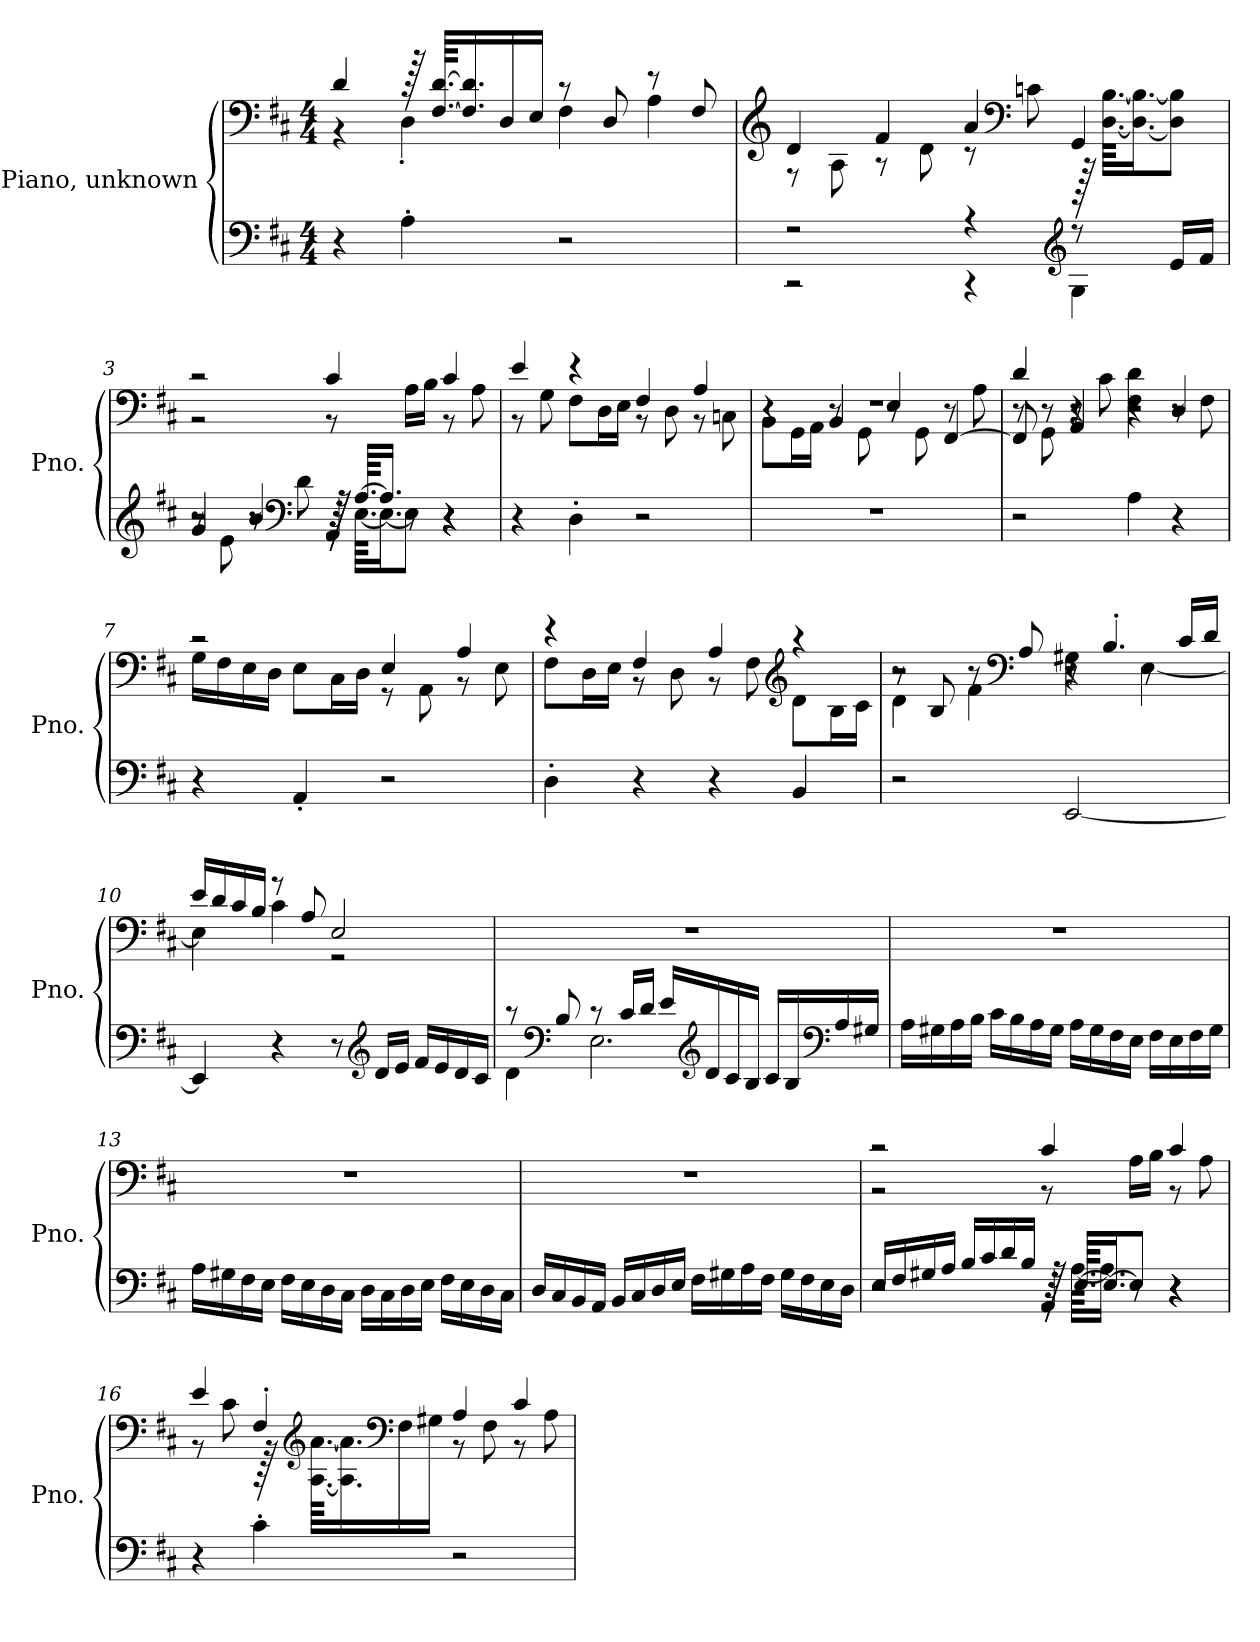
**kern	**kern
*part1	*part1
*staff2	*staff1
*I"Piano, unknown	*
*I'Pno.	*
*clefF4	*clefF4
*k[f#c#]	*k[f#c#]
*M4/4	*M4/4
*MM120	*MM120
=1	=1
*	*^
4r	4d/	4r
4A'\	128r	4D'\
.	[64.F#/ [64.d/KKLL	.
.	16.F#/] 16.d/]	.
.	16D/	.
.	16E/JJ	.
2r	8r	4F#\
.	8D/	.
.	8r	4A\
.	8F#/	.
=2	=2	=2
*	*clefG2	*
*^	*	*
2r	2r	4d/	8r
.	.	.	8A\
.	.	4f#/	8r
.	.	.	8d\
4r	4r	4a/	8r
*	*	*clefF4	*
.	.	.	8cn\
*clefG2	*	*	*
8r	4G\	4GG/	128r
.	.	.	[64.D\ [64.B\KKLL
.	.	.	16.D\_ 16.B\_J
16e/LL	.	.	8D\] 8B\]J
16f#/JJ	.	.	.
!!LO:LB:g=z	!!
=3	=3	=3	=3
*	*^	*	*
4g/	8r	2r	2r	2r
.	8e\	.	.	.
4b/	8r	.	.	.
*clefF4	*	*	*	*
.	8d\	.	.	.
4AA/	128r	128r	4c#/	8r
.	[64.E\KKLL	[64.A/KKLL	.	.
.	16.E\J_	16.A/JJ]	.	.
.	8E\J]	8r	.	16A\LL
.	.	.	.	16B\JJ
4r	4r	4r	4c#/	8r
.	.	.	.	8A\
*v	*v	*v	*	*
=4	=4	=4
4r	4e/	8r
.	.	8G\
4D'\	4r	8F#\L
.	.	16D\L
.	.	16E\JJ
2r	4F#/	8r
.	.	8D\
.	4A/	8r
.	.	8Cn\
=5	=5	=5
*	*	*^
1r	1r	8BB\L	4r
.	.	16GG\L	.
.	.	16AA\JJ	.
.	.	8r	4BB/
.	.	8GG\	.
.	.	8r	4E/
.	.	8GG\	.
.	.	8r	[4FF#/
.	.	8A\	.
=6	=6	=6	=6
2r	4d/	8r	8FF#/]
.	.	8GG\	8r
.	4r	8r	4AA/
.	.	8c#\	.
4A\	2r	4F#\ 4d\	4r
4r	.	8r	4D/
.	.	8F#\	.
*	*	*v	*v
!!LO:LB:g=z
=7	=7	=7
4r	2r	16G\LL
.	.	16F#\
.	.	16E\
.	.	16D\JJ
4AA'/	.	8E\L
.	.	16C#\L
.	.	16D\JJ
2r	4E/	8r
.	.	8AA\
.	4A/	8r
.	.	8E\
=8	=8	=8
4D'\	4r	8F#\L
.	.	16D\L
.	.	16E\JJ
4r	4F#/	8r
.	.	8D\
4r	4A/	8r
.	.	8F#\
*	*clefG2	*
4BB/	4r	8d\L
.	.	16B\L
.	.	16c#\JJ
=9	=9	=9
*	*	*^
2r	8r	4d\	2r
.	8B/	.	.
.	8r	4f#\	.
*	*clefF4	*	*
.	8A/	.	.
[2EE/	4r	4G#X\	8r
.	.	.	4.B'/
.	8r	[4E\	.
.	16c#/LL	.	.
.	16d/JJ	.	.
*	*	*v	*v
!!LO:LB:g=z
=10	=10	=10
4EE/]	16e/LL	4E\]
.	16d/	.
.	16c#/	.
.	16B/JJ	.
4r	8r	4c#\
.	8A/	.
8r	2E/	2r
*clefG2	*	*
16d/LL	.	.
16e/JJ	.	.
16f#/LL	.	.
16e/	.	.
16d/	.	.
16c#/JJ	.	.
*	*v	*v
=11	=11
*^	*
8r	4d\	1r
*clefF4	*	*
8B/	.	.
8r	2.E\	.
16c#/LL	.	.
16d/JJ	.	.
16e/LL	.	.
*clefG2	*	*
16d/	.	.
16c#/	.	.
16B/JJ	.	.
16c#/LL	.	.
16B/	.	.
*clefF4	*	*
16A/	.	.
16G#X/JJ	.	.
*v	*v	*
!!LO:LB:g=z
=12	=12
16A\LL	1r
16G#X\	.
16A\	.
16B\JJ	.
16c#\LL	.
16B\	.
16A\	.
16G#\JJ	.
16A\LL	.
16G#\	.
16F#\	.
16E\JJ	.
16F#\LL	.
16E\	.
16F#\	.
16G#\JJ	.
=13	=13
16A\LL	1r
16G#X\	.
16F#\	.
16E\JJ	.
16F#\LL	.
16E\	.
16D\	.
16C#\JJ	.
16D\LL	.
16C#\	.
16D\	.
16E\JJ	.
16F#\LL	.
16E\	.
16D\	.
16C#\JJ	.
!!LO:LB:g=z
=14	=14
16D/LL	1r
16C#/	.
16BB/	.
16AA/JJ	.
16BB/LL	.
16C#/	.
16D/	.
16E/JJ	.
16F#\LL	.
16G#X\	.
16A\	.
16F#\JJ	.
16G#\LL	.
16F#\	.
16E\	.
16D\JJ	.
=15	=15
*^	*^
*	*^	*	*
16E/LL	2r	2r	2r	2r
16F#/	.	.	.	.
16G#X/	.	.	.	.
16A/JJ	.	.	.	.
16B/LL	.	.	.	.
16c#/	.	.	.	.
16d/	.	.	.	.
16B/JJ	.	.	.	.
128r	128r	4AA/	4c#/	8r
[64.E/KKLL	[64.A\KKLL	.	.	.
16.E/J_	16.A\JJ]	.	.	.
8E/J]	8r	.	.	16A\LL
.	.	.	.	16B\JJ
4r	4r	4r	4c#/	8r
.	.	.	.	8A\
*v	*v	*v	*	*
!!LO:PB:g=z	!!
=16	=16	=16
4r	4e/	8r
.	.	8c#\
4c#'\	4F#'/	128r
*	*clefG2	*
.	.	[64.A\ [64.a\KKLL
.	.	16.A\] 16.a\]
*	*clefF4	*
.	.	16F#\
.	.	16G#X\JJ
2r	4A/	8r
.	.	8F#\
.	4c#/	8r
.	.	8A\
*	*v	*v
=	=
*-	*-
